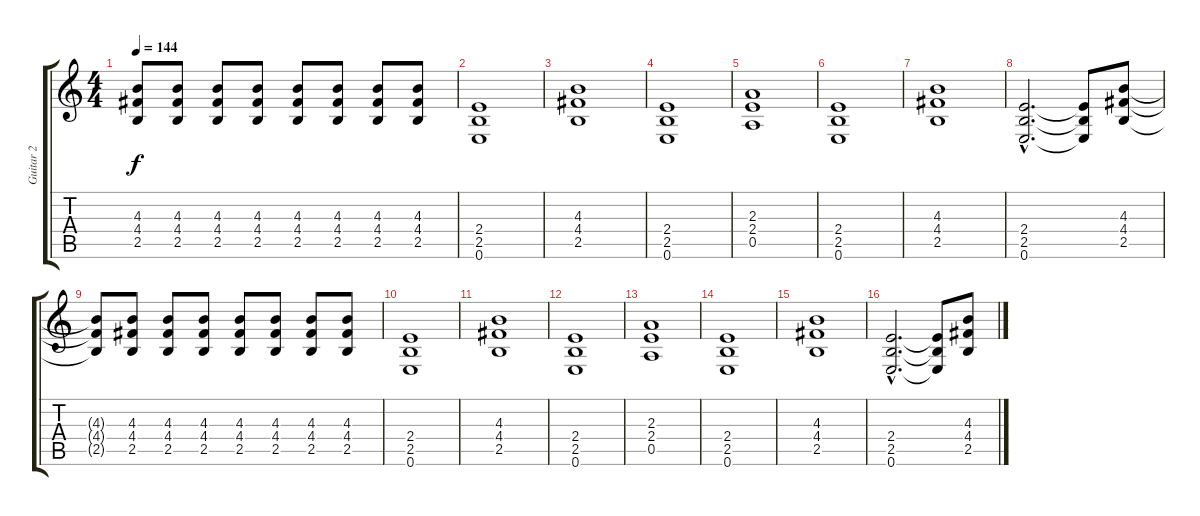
\track ("Guitar 2" "Guitar 2") {instrument distortionguitar}
\staff {score tabs}
\tuning (E4 B3 G3 D3 A2 E2) {hide}
\ts (4 4)
\tempo 144
\clef g2
\ks c
(4.3{t} 4.4{t} 2.5{t}).8{dy f} (4.3 4.4 2.5).8 (4.3 4.4 2.5).8 (4.3 4.4 2.5).8 (4.3 4.4 2.5).8 (4.3 4.4 2.5).8 (4.3 4.4 2.5).8 (4.3 4.4 2.5).8 |
(2.4 2.5 0.6).1 |
(4.3 4.4 2.5).1 |
(2.4 2.5 0.6).1 |
(2.3 2.4 0.5).1 |
(2.4 2.5 0.6).1 |
(4.3 4.4 2.5).1 |
(2.4{hac} 2.5{hac} 0.6{hac}).2{d} (2.4{t} 2.5{t} 0.6{t}).8 (4.3 4.4 2.5).8 |
(4.3{t} 4.4{t} 2.5{t}).8 (4.3 4.4 2.5).8 (4.3 4.4 2.5).8 (4.3 4.4 2.5).8 (4.3 4.4 2.5).8 (4.3 4.4 2.5).8 (4.3 4.4 2.5).8 (4.3 4.4 2.5).8 |
(2.4 2.5 0.6).1 |
(4.3 4.4 2.5).1 |
(2.4 2.5 0.6).1 |
(2.3 2.4 0.5).1 |
(2.4 2.5 0.6).1 |
(4.3 4.4 2.5).1 |
(2.4{hac} 2.5{hac} 0.6{hac}).2{d} (2.4{t} 2.5{t} 0.6{t}).8 (4.3 4.4 2.5).8
